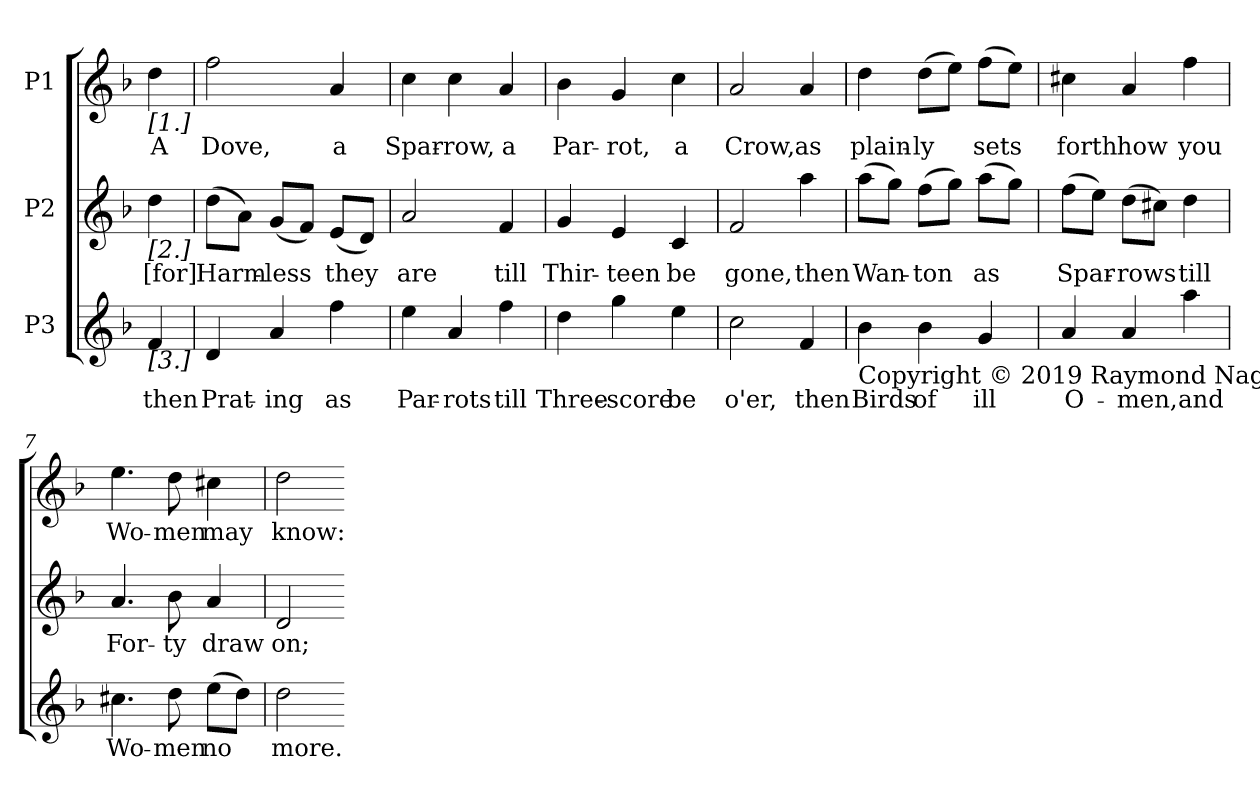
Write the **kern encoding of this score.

**kern	**text	**kern	**text	**kern	**text
*part3	*part3	*part2	*part2	*part1	*part1
*staff3	*staff3	*staff2	*staff2	*staff1	*staff1
*I"P3	*	*I"P2	*	*I"P1	*
*clefG2	*	*clefG2	*	*clefG2	*
*	*	*ITrd7c12	*	*	*
*k[b-]	*	*k[b-]	*	*k[b-]	*
*F:	*	*F:	*	*F:	*
=	=	=	=	=	=
!	!	!	!	!LO:TX:b:t=[1.]	!
!	!	!LO:TX:b:t=[2.]	!	!	!
!LO:TX:b:t=[3.]	!	!	!	!	!
!	!LO:LY:b	!	!LO:LY:b	!	!LO:LY:b
4f/	then	4d\	[for]	4dd\	A
=1	=1	=1	=1	=1	=1
!	!LO:LY:b	!	!LO:LY:b	!	!LO:LY:b
4d/	-Prat-	(>8d\L	-Harm-	2ff\	Dove,
.	.	8A\J)	.	.	.
!	!LO:LY:b	!	!LO:LY:b	!	!
4a/	ing	(<8G/L	less	.	.
.	.	8F/J)	.	.	.
!	!LO:LY:b	!	!LO:LY:b	!	!LO:LY:b
4ff\	as	(<8E/L	they	4a/	a
.	.	8D/J)	.	.	.
=2	=2	=2	=2	=2	=2
!	!LO:LY:b	!	!LO:LY:b	!	!LO:LY:b
4ee\	-Par-	2A/	are	4cc\	-Spar-
!	!LO:LY:b	!	!	!	!LO:LY:b
4a/	rots	.	.	4cc\	row,
!	!LO:LY:b	!	!LO:LY:b	!	!LO:LY:b
4ff\	till	4F/	till	4a/	a
=3	=3	=3	=3	=3	=3
!	!LO:LY:b	!	!LO:LY:b	!	!LO:LY:b
4dd\	-Three-	4G/	-Thir-	4b-\	Par-
!	!LO:LY:b	!	!LO:LY:b	!	!LO:LY:b
4gg\	score	4E/	teen	4g/	rot,
!	!LO:LY:b	!	!LO:LY:b	!	!LO:LY:b
4ee\	be	4C/	be	4cc\	a
=4	=4	=4	=4	=4	=4
!	!LO:LY:b	!	!LO:LY:b	!	!LO:LY:b
2cc\	o'er,	2F/	gone,	2a/	Crow,
!	!LO:LY:b	!	!LO:LY:b	!	!LO:LY:b
4f/	then	4a\	then	4a/	as
!!LO:LB:g=z
=5	=5	=5	=5	=5	=5
!LO:TX:b:t=Copyright © 2019 Raymond Nagem. Distributed under the terms of the CPDL license (http&colon;//cpdl.org).	!	!	!	!	!
!	!LO:LY:b	!	!LO:LY:b	!	!LO:LY:b
4b-\	-Birds	(>8a\L	-Wan-	4dd\	plain-
.	.	8g\J)	.	.	.
!	!LO:LY:b	!	!LO:LY:b	!	!LO:LY:b
4b-\	of	(>8f\L	ton	(>8dd\L	ly
.	.	8g\J)	.	8ee\J)	.
!	!LO:LY:b	!	!LO:LY:b	!	!LO:LY:b
4g/	ill	(>8a\L	as	(>8ff\L	sets
.	.	8g\J)	.	8ee\J)	.
=6	=6	=6	=6	=6	=6
!	!LO:LY:b	!	!LO:LY:b	!	!LO:LY:b
4a/	-O-	(>8f\L	-Spar-	4cc#X\	forth
.	.	8e\J)	.	.	.
!	!LO:LY:b	!	!LO:LY:b	!	!LO:LY:b
4a/	men,	(>8d\L	rows	4a/	how
.	.	8c#X\J)	.	.	.
!	!LO:LY:b	!	!LO:LY:b	!	!LO:LY:b
4aa\	and	4d\	till	4ff\	you
=7	=7	=7	=7	=7	=7
!	!LO:LY:b	!	!LO:LY:b	!	!LO:LY:b
4.cc#X\	Wo-	4.A/	-For-	4.ee\	Wo-
!	!LO:LY:b	!	!LO:LY:b	!	!LO:LY:b
8dd\	men	8B-\	ty	8dd\	men
!	!LO:LY:b	!	!LO:LY:b	!	!LO:LY:b
(>8ee\L	no	4A/	draw	4cc#X\	may
8dd\J)	.	.	.	.	.
=8	=8	=8	=8	=8	=8
!	!LO:LY:b	!	!LO:LY:b	!	!LO:LY:b
2dd\	more.	2D/	on;	2dd\	know:
=-	=-	=-	=-	=-	=-
*-	*-	*-	*-	*-	*-
